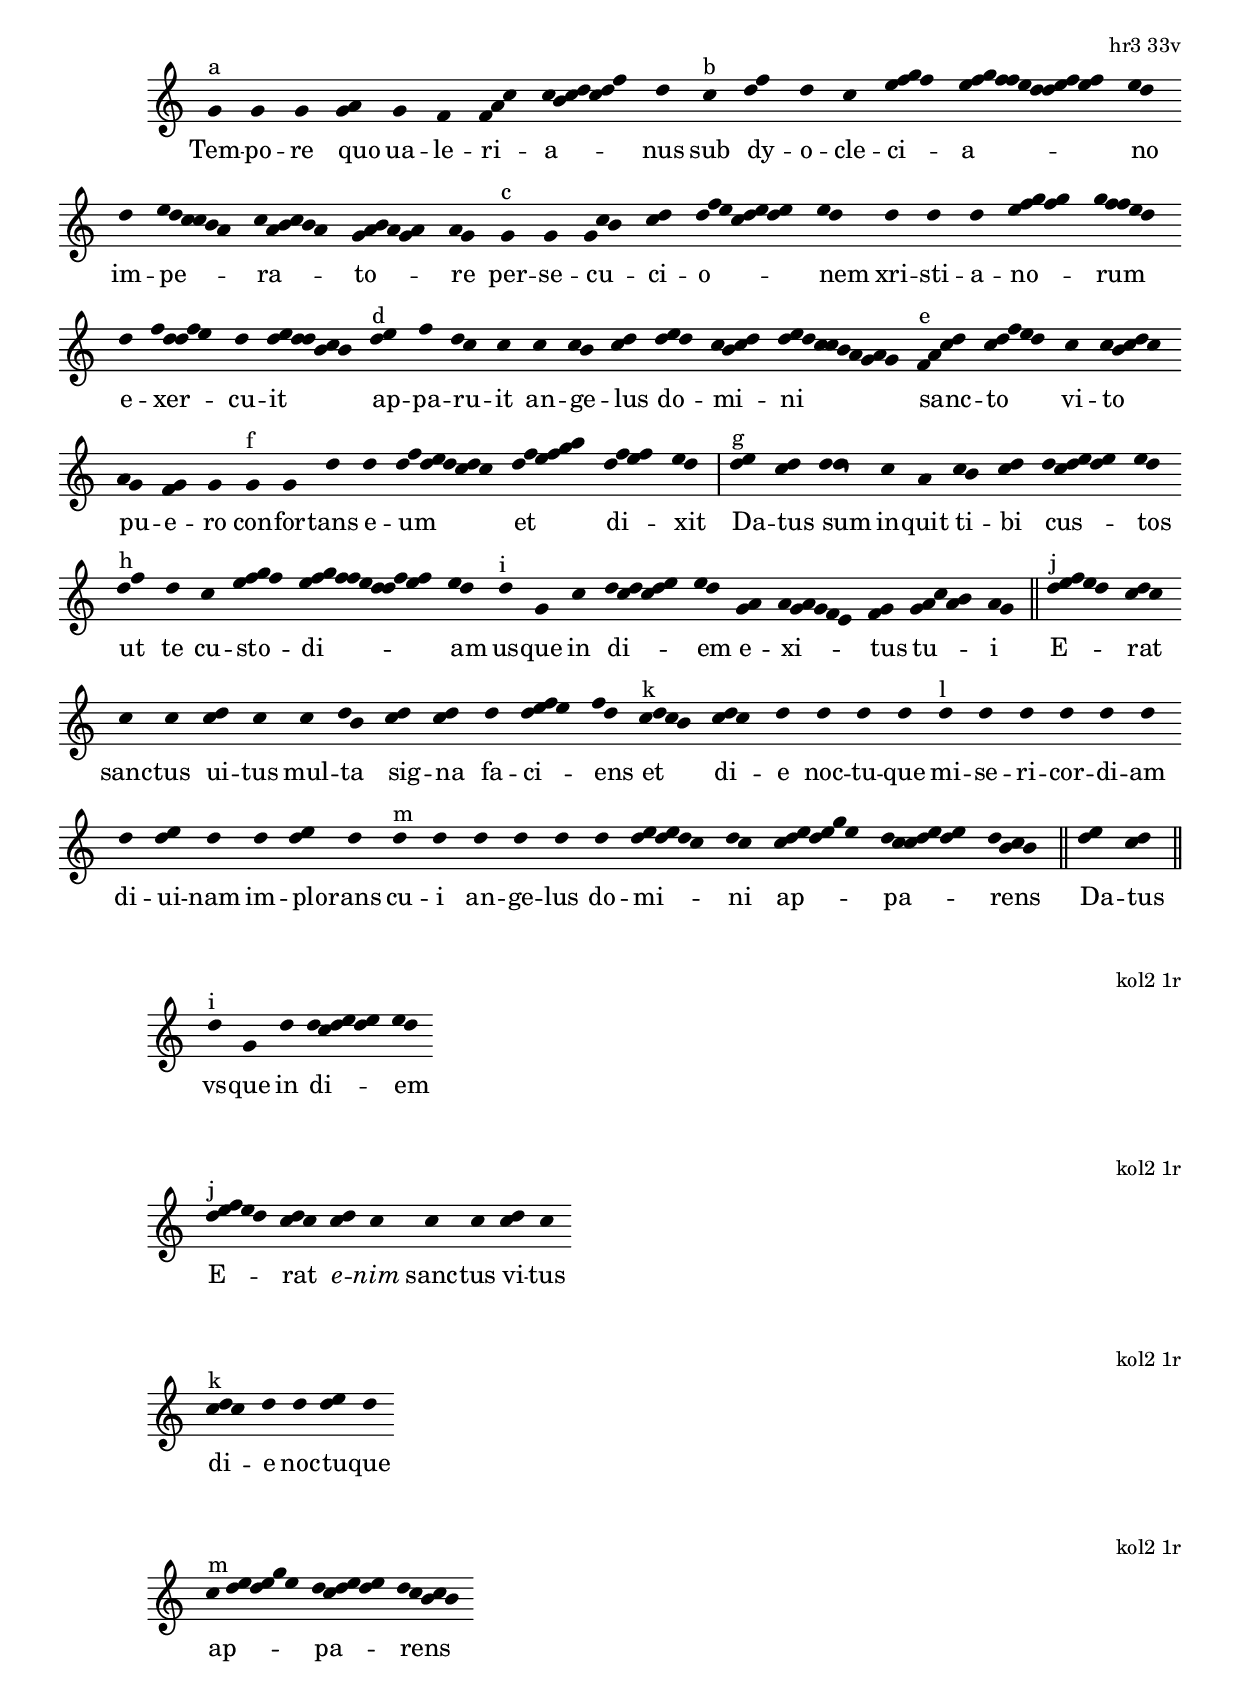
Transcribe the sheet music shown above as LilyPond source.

\version "2.19.32"

\include "../lib/synopsis.ily"

\score {
  \transpose c c' {
    \plainchant
    g^"a" g g \bar "" \melisma { g a } \bar "" g f \melisma { f a c' } \melisma { c' b c' d' c' d' f' } \bar "" d' \bar ""
    c'^"b" \bar "" \melisma { d' f' } d' c' \melisma { e' f' g' f' } \melisma { e' f' g' f' f' e' d' d' e' f' e' f' } \melisma { e' d' } \bar "" d' \melisma { e' d' c' c' b a } \melisma { c' a b c' b a } \melisma { g a b a g a } \melisma { a g } \bar ""
    g^"c" g \melisma { g c' b } \melisma { c' d' } \melisma { d' f' e' c' d' e' d' e' } \melisma { e' d' } \bar "" d' d' d' \melisma { e' f' g' f' g' } \melisma { g' f' f' e' d' } \bar "" d' \melisma { f' d' d' f' e' } d' \melisma { d' e' d' d' b c' b } \bar ""
    \melisma { d'^"d" e' } f' \melisma { d' c' } c' \bar "" c' \melisma { c' b } \melisma { c' d' } \bar "" \melisma { d' e' d' } \melisma { c' b c' d' } \melisma { d' e' d' c' c' b a g a g } \bar ""
    \melisma { f^"e" a c' d' } \melisma { c' d' f' e' d' } \bar "" c' \melisma { c' b c' d' c' } \bar "" \melisma { a g } \melisma { f g } g \bar ""
    g^"f" g d' \bar "" d' \melisma { d' f' d' e' d' c' d' c' } \bar "" \melisma { d' f' e' f' g' a' } \bar "" \melisma { d' f' e' f' } \melisma { e' d' } \bar "|"

    \melisma { d'^"g" e' } \melisma { c' d' } \bar "" \melisma { d' \strophicus d' } \bar "" c' a \bar "" \melisma { c' b } \melisma { c' d' } \bar "" \melisma { d' c' d' e' d' e' } \melisma { e' d' } \bar ""
    \melisma { d'^"h" f' } \bar "" d' \bar "" c' \melisma { e' f' g' f' } \melisma { e' f' g' f' f' e' d' d' f' e' f' } \melisma { e' d' } \bar ""
    d'^"i" g \bar "" c' \bar "" \melisma { d' c' d' c' d' e' } \melisma { e' d' } \bar "" \melisma { g a } \melisma { a g a g f e } \bar "" \melisma { f g } \bar "" \melisma { g a c' a b } \melisma { a g } \bar "||"

    \melisma { d'^"j" e' f' e' d' } \melisma { c' d' c' } \bar "" c' c' \bar "" \melisma { c' d' } c' \bar "" c' \melisma { d' b } \bar "" \melisma { c' d' } \bar "" \melisma { c' d' } \bar "" d' \melisma { d' e' f' e' } \melisma { f' d' } \bar ""
    \melisma { c'^"k" d' c' b } \bar "" \melisma { c' d' c' } d' \bar "" d' d' d' \bar ""
    d'^"l" d' d' d' d' d' \bar "" d' \melisma { d' e' } d' \bar "" d' \melisma { d' e' } d' \bar ""
    d'^"m" d' \bar "" d' d' d' \bar "" d' \melisma { d' e' d' e' d' c' } \melisma { d' c' } \bar "" \melisma { c' d' e' d' e' g' e' } \melisma { d' c' c' d' e' d' e' } \melisma { d' b c' b } \bar "||"

    \melisma { d' e' } \melisma { c' d' } \bar "||"
  }
  \addlyrics {
    Tem -- po -- re quo ua -- le -- ri -- a -- nus
    sub dy -- o -- cle -- ci -- a -- no im -- pe -- ra -- to -- re
    per -- se -- cu -- ci -- o -- nem xri -- sti -- a -- no -- rum e -- xer -- cu -- it
    ap -- pa -- ru -- it an -- ge -- lus do -- mi -- ni
    sanc -- to vi -- to pu -- e -- ro
    con -- for -- tans e -- um et di -- xit

    Da -- tus sum in -- quit ti -- bi cus -- tos
    ut te cu -- sto -- di -- am
    us -- que in di -- em e -- xi -- tus tu -- i

    E -- rat sanc -- tus ui -- tus mul -- ta sig -- na fa -- ci -- ens
    et di -- e noc -- tu -- que
    mi -- se -- ri -- cor -- di -- am di -- ui -- nam im -- plo -- rans
    cu -- i an -- ge -- lus do -- mi -- ni ap -- pa -- rens

    Da -- tus
  }
  \header {
    fontes = "hr3 33v"
  }
}

\score {
  \transpose c c' {
    \plainchant
    d'^"i" g \bar "" d' \bar "" \melisma { d' c' d' e' d' e' } \melisma { e' d' }
  }
  \addlyrics {
    vs -- que in di -- em
  }
  \header {
    fontes = "kol2 1r"
  }
}

\score {
  \transpose c c' {
    \plainchant
    \melisma { d'^"j" e' f' e' d' } \melisma { c' d' c' } \bar "" \melisma { c' d' } c' \bar "" c' c' \bar "" \melisma { c' d' } c'
  }
  \addlyrics {
    E -- rat \lyrit e -- nim \lyrrev sanc -- tus vi -- tus
  }
  \header {
    fontes = "kol2 1r"
  }
}

\score {
  \transpose c c' {
    \plainchant
    \melisma { c'^"k" d' c' } d' \bar "" d' \melisma { d' e' } d'
  }
  \addlyrics {
    di -- e noc -- tu -- que
  }
  \header {
    fontes = "kol2 1r"
  }
}

\score {
  \transpose c c' {
    \plainchant
    \melisma { c'^"m" d' e' d' e' g' e' } \bar "" \melisma { d' c' d' e' d' e' } \melisma { d' c' b c' b }
  }
  \addlyrics {
    ap -- pa -- rens
  }
  \header {
    fontes = "kol2 1r"
  }
}